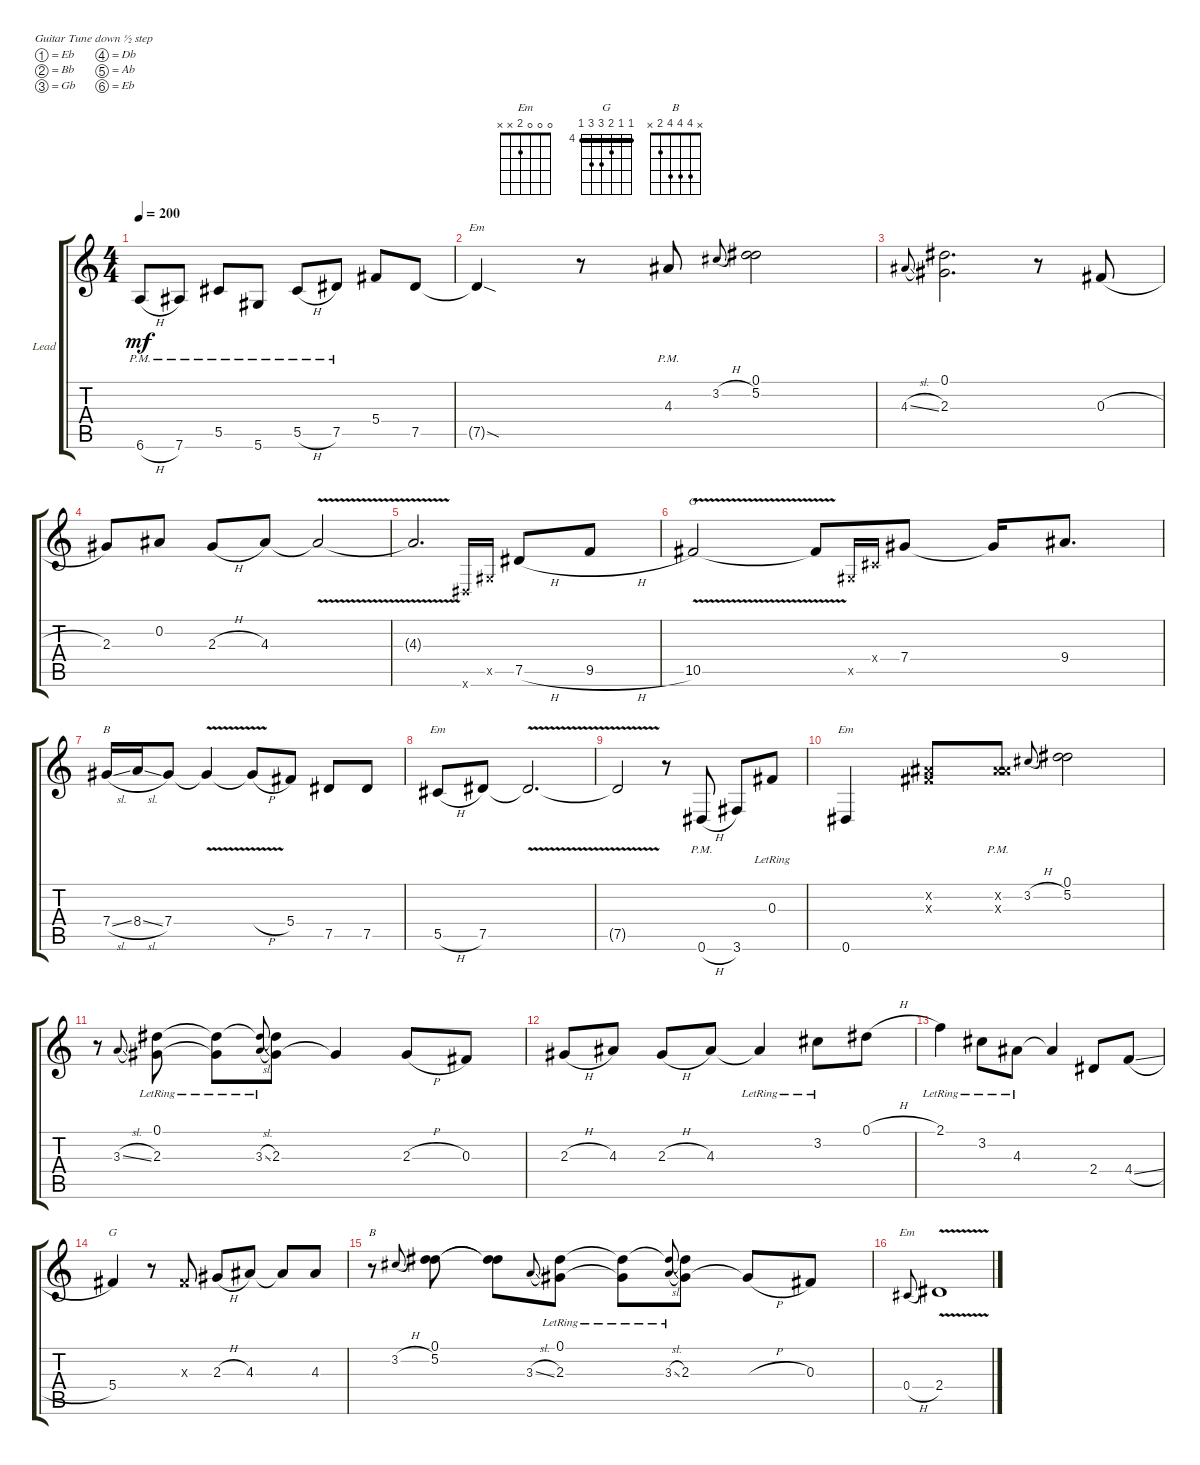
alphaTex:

\defaultSystemsLayout 4
\bracketExtendMode groupsimilarinstruments
\firstSystemTrackNameOrientation horizontal
\otherSystemsTrackNameOrientation horizontal
\track ("Lead" "Lead") {multiBarRest instrument overdrivenguitar}
\staff {score tabs}
\tuning (Eb4 Bb3 Gb3 Db3 Ab2 Eb2)
\chord ("Em" 1 1 1 3 x x) {barre (1 1)}
\chord ("G" 3 3 4 5 5 3) {firstfret 3 barre (3 3)}
\chord ("Em" 0 0 0 2 x x)
\chord ("G" 4 4 5 6 6 4) {firstfret 4 barre (4 4)}
\chord ("B" 0 1 0 2 3 x)
\chord ("B" x 4 4 4 2 x)
\ts (4 4)
\tempo 200
\clef g2
\ks c
6.6{h pm}.8{dy mf} 7.6{pm}.8 5.5{pm}.8 5.6{pm}.8 5.5{h pm}.8 7.5{pm}.8 5.4.8 7.5.8 |
7.5{sod t}.4{ch "Em"} r.8 4.3{pm}.8 3.2{h}.8{gr onbeat} (5.2 0.1).2 |
4.3{sl}.8{gr onbeat} (2.3 0.1).2{d} r.8 0.3{h}.8 |
2.3.8 0.2.8 2.3{h}.8 4.3.8 4.3{v t}.2 |
4.3{v t}.2{d} 0.6{x}.16{gr onbeat} 0.5{x}.16{gr onbeat} 7.5{h}.8 9.5{h}.8 |
10.5{v}.2{ch "G"} 10.5{v t}.8 0.5{x}.16{gr onbeat} 0.4{x}.16{gr onbeat} 7.4.8 7.4{t}.16 9.4.8{d} |
7.4{sl}.16{ch "B"} 8.4{sl}.16 7.4.8 7.4{v t}.4 7.4{v h t}.8 5.4.8 7.5.8 7.5.8 |
5.5{h}.8{ch "Em"} 7.5.8 7.5{v t}.2{d} |
7.5{v t}.2 r.8 0.6{h pm}.8 3.6.8 0.3{lr}.8 |
0.6.4{ch "Em"} (0.3{x} 0.2{x}).8 (4.3{pm x} 0.2{x}).8 3.2{h}.8{gr onbeat} (5.2 0.1).2 |
r.8 3.3{sl}.8{gr onbeat} (2.3 0.1{lr}).8 (2.3{t} 0.1{lr t}).8 (3.3{sl} 0.1{lr t}).8{gr onbeat} (2.3 0.1{t}).8 2.3{t}.4 2.3{h}.8 0.3.8 |
2.3{h}.8 4.3.8 2.3{h}.8 4.3.8 4.3{lr t}.4 3.2{lr}.8 0.1{h}.8 |
2.1{lr}.4 3.2{lr}.8 4.3{lr}.8 4.3{t}.4 2.4.8 4.4{sl}.8 |
5.4.4{ch "G"} r.8 0.3{x}.8 2.3{h}.8 4.3.8 4.3{t}.8 4.3.8 |
r.8{ch "B"} 3.2{h}.8{gr onbeat} (5.2 0.1).8 (5.2{t} 0.1{t}).8 3.3{sl}.8{gr onbeat} (2.3 0.1{lr}).8 (2.3{t} 0.1{lr t}).8 (3.3{sl} 0.1{lr t}).8{gr onbeat} (2.3 0.1{t}).8 2.3{h t}.8 0.3.8 |
0.4{h}.8{ch "Em" gr onbeat} 2.4{v}.1
